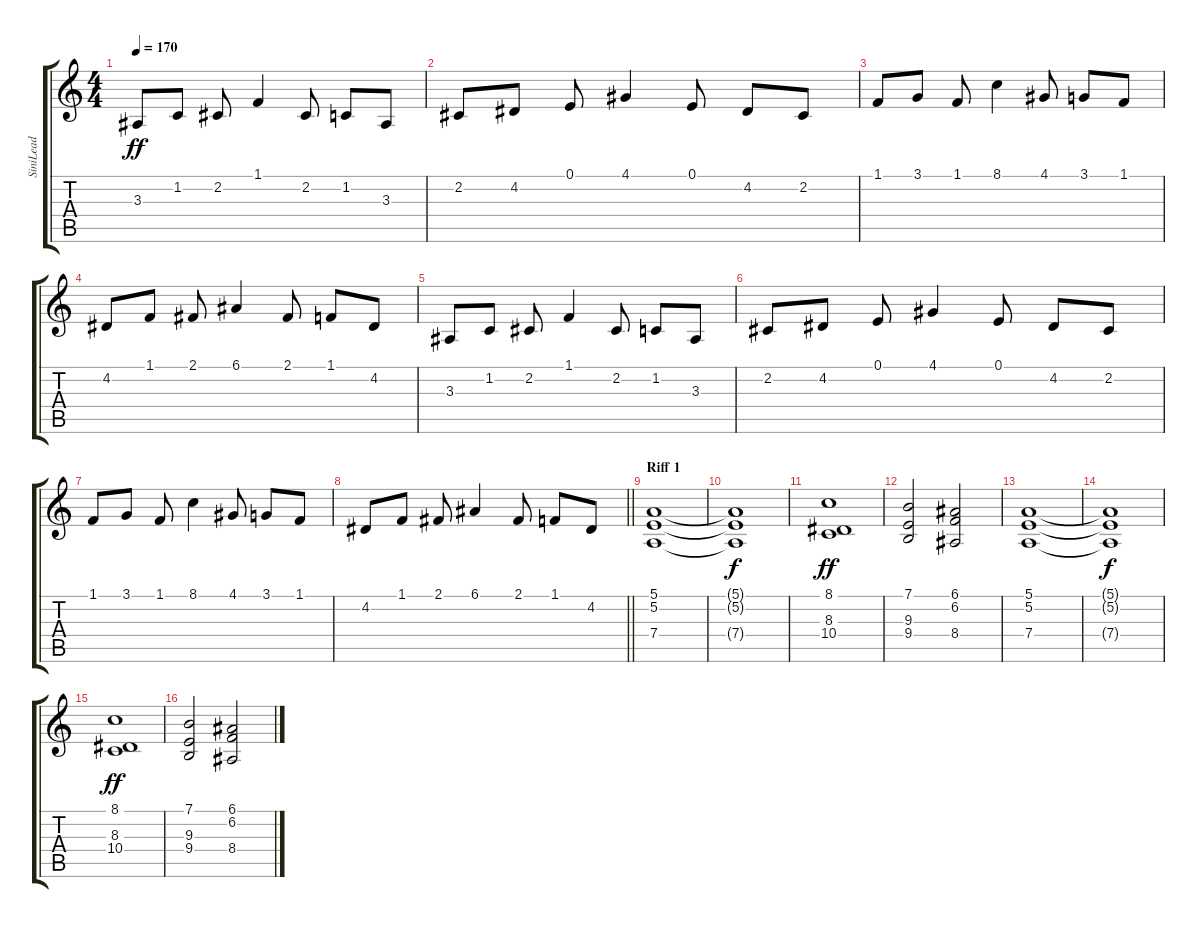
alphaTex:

\track ("SiniLead" "SiniLead") {instrument stringensemble2}
\staff {score tabs}
\tuning (E4 B3 G3 D3 A2 E2) {hide}
\ts (4 4)
\tempo 170
\clef g2
\ks c
3.3.8{dy ff} 1.2.8 2.2.8 1.1.4 2.2.8 1.2.8 3.3.8 |
2.2.8 4.2.8 0.1.8 4.1.4 0.1.8 4.2.8 2.2.8 |
1.1.8 3.1.8 1.1.8 8.1.4 4.1.8 3.1.8 1.1.8 |
4.2.8 1.1.8 2.1.8 6.1.4 2.1.8 1.1.8 4.2.8 |
3.3.8 1.2.8 2.2.8 1.1.4 2.2.8 1.2.8 3.3.8 |
2.2.8 4.2.8 0.1.8 4.1.4 0.1.8 4.2.8 2.2.8 |
1.1.8 3.1.8 1.1.8 8.1.4 4.1.8 3.1.8 1.1.8 |
\barLineRight lightlight
4.2.8 1.1.8 2.1.8 6.1.4 2.1.8 1.1.8 4.2.8 |
\section ("" "Riff 1")
(5.1 5.2 7.4).1 |
(5.1{t} 5.2{t} 7.4{t}).1{dy f} |
(8.1 8.3 10.4).1{dy ff} |
(7.1 9.3 9.4).2 (6.1 6.2 8.4).2 |
(5.1 5.2 7.4).1 |
(5.1{t} 5.2{t} 7.4{t}).1{dy f} |
(8.1 8.3 10.4).1{dy ff} |
(7.1 9.3 9.4).2 (6.1 6.2 8.4).2
